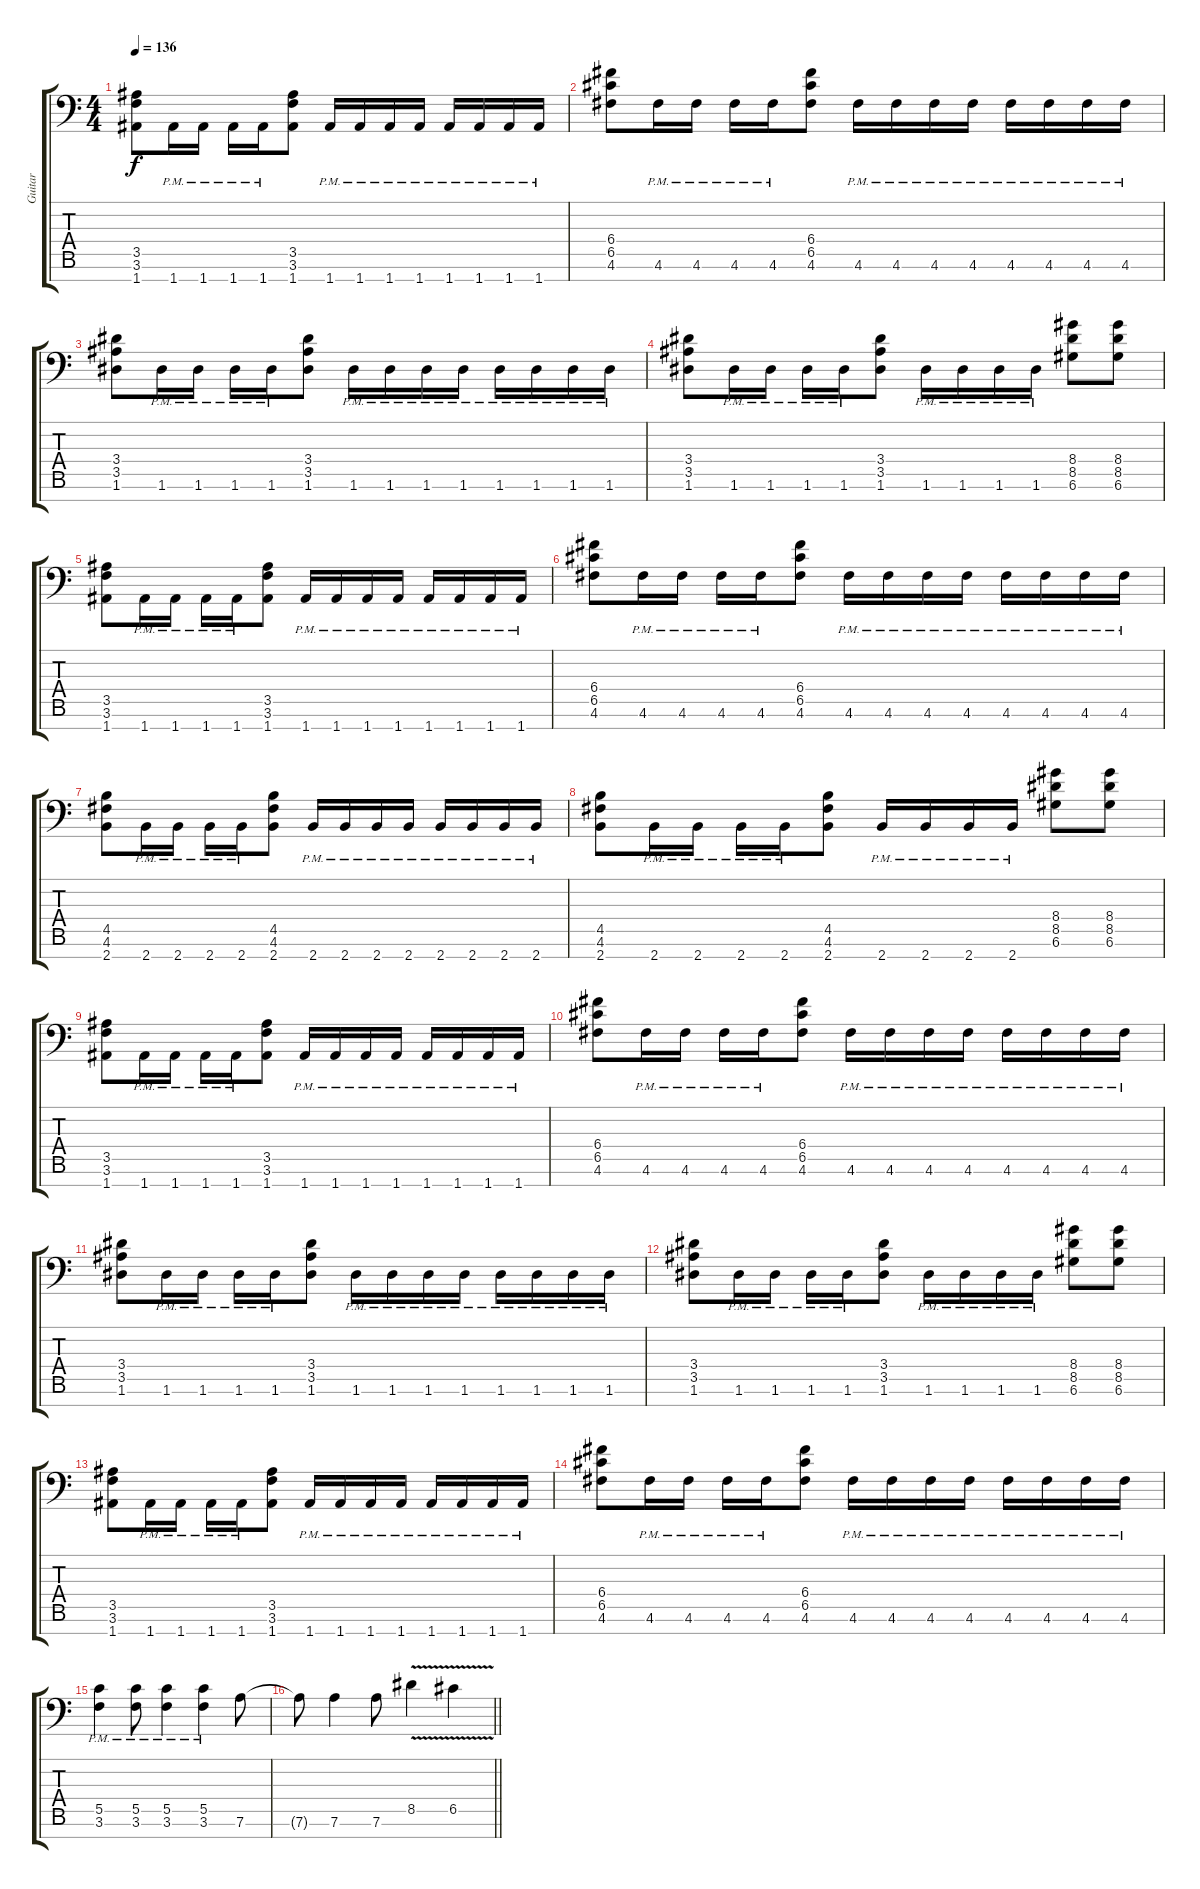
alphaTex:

\track ("Guitar" "Guitar") {instrument distortionguitar}
\staff {score tabs}
\tuning (D4 A3 F3 C3 G2 D2 A1) {hide}
\ts (4 4)
\section ("" "")
\tempo 136
\clef f4
\ks c
(3.5 3.6 1.7).8{dy f} 1.7{pm}.16 1.7{pm}.16 1.7{pm}.16 1.7{pm}.16 (3.5 3.6 1.7).8 1.7{pm}.16 1.7{pm}.16 1.7{pm}.16 1.7{pm}.16 1.7{pm}.16 1.7{pm}.16 1.7{pm}.16 1.7{pm}.16 |
(6.4 6.5 4.6).8 4.6{pm}.16 4.6{pm}.16 4.6{pm}.16 4.6{pm}.16 (6.4 6.5 4.6).8 4.6{pm}.16 4.6{pm}.16 4.6{pm}.16 4.6{pm}.16 4.6{pm}.16 4.6{pm}.16 4.6{pm}.16 4.6{pm}.16 |
(3.4 3.5 1.6).8 1.6{pm}.16 1.6{pm}.16 1.6{pm}.16 1.6{pm}.16 (3.4 3.5 1.6).8 1.6{pm}.16 1.6{pm}.16 1.6{pm}.16 1.6{pm}.16 1.6{pm}.16 1.6{pm}.16 1.6{pm}.16 1.6{pm}.16 |
(3.4 3.5 1.6).8 1.6{pm}.16 1.6{pm}.16 1.6{pm}.16 1.6{pm}.16 (3.4 3.5 1.6).8 1.6{pm}.16 1.6{pm}.16 1.6{pm}.16 1.6{pm}.16 (8.4 8.5 6.6).8 (8.4 8.5 6.6).8 |
(3.5 3.6 1.7).8 1.7{pm}.16 1.7{pm}.16 1.7{pm}.16 1.7{pm}.16 (3.5 3.6 1.7).8 1.7{pm}.16 1.7{pm}.16 1.7{pm}.16 1.7{pm}.16 1.7{pm}.16 1.7{pm}.16 1.7{pm}.16 1.7{pm}.16 |
(6.4 6.5 4.6).8 4.6{pm}.16 4.6{pm}.16 4.6{pm}.16 4.6{pm}.16 (6.4 6.5 4.6).8 4.6{pm}.16 4.6{pm}.16 4.6{pm}.16 4.6{pm}.16 4.6{pm}.16 4.6{pm}.16 4.6{pm}.16 4.6{pm}.16 |
(4.5 4.6 2.7).8 2.7{pm}.16 2.7{pm}.16 2.7{pm}.16 2.7{pm}.16 (4.5 4.6 2.7).8 2.7{pm}.16 2.7{pm}.16 2.7{pm}.16 2.7{pm}.16 2.7{pm}.16 2.7{pm}.16 2.7{pm}.16 2.7{pm}.16 |
(4.5 4.6 2.7).8 2.7{pm}.16 2.7{pm}.16 2.7{pm}.16 2.7{pm}.16 (4.5 4.6 2.7).8 2.7{pm}.16 2.7{pm}.16 2.7{pm}.16 2.7{pm}.16 (8.4 8.5 6.6).8 (8.4 8.5 6.6).8 |
(3.5 3.6 1.7).8 1.7{pm}.16 1.7{pm}.16 1.7{pm}.16 1.7{pm}.16 (3.5 3.6 1.7).8 1.7{pm}.16 1.7{pm}.16 1.7{pm}.16 1.7{pm}.16 1.7{pm}.16 1.7{pm}.16 1.7{pm}.16 1.7{pm}.16 |
(6.4 6.5 4.6).8 4.6{pm}.16 4.6{pm}.16 4.6{pm}.16 4.6{pm}.16 (6.4 6.5 4.6).8 4.6{pm}.16 4.6{pm}.16 4.6{pm}.16 4.6{pm}.16 4.6{pm}.16 4.6{pm}.16 4.6{pm}.16 4.6{pm}.16 |
(3.4 3.5 1.6).8 1.6{pm}.16 1.6{pm}.16 1.6{pm}.16 1.6{pm}.16 (3.4 3.5 1.6).8 1.6{pm}.16 1.6{pm}.16 1.6{pm}.16 1.6{pm}.16 1.6{pm}.16 1.6{pm}.16 1.6{pm}.16 1.6{pm}.16 |
(3.4 3.5 1.6).8 1.6{pm}.16 1.6{pm}.16 1.6{pm}.16 1.6{pm}.16 (3.4 3.5 1.6).8 1.6{pm}.16 1.6{pm}.16 1.6{pm}.16 1.6{pm}.16 (8.4 8.5 6.6).8 (8.4 8.5 6.6).8 |
(3.5 3.6 1.7).8 1.7{pm}.16 1.7{pm}.16 1.7{pm}.16 1.7{pm}.16 (3.5 3.6 1.7).8 1.7{pm}.16 1.7{pm}.16 1.7{pm}.16 1.7{pm}.16 1.7{pm}.16 1.7{pm}.16 1.7{pm}.16 1.7{pm}.16 |
(6.4 6.5 4.6).8 4.6{pm}.16 4.6{pm}.16 4.6{pm}.16 4.6{pm}.16 (6.4 6.5 4.6).8 4.6{pm}.16 4.6{pm}.16 4.6{pm}.16 4.6{pm}.16 4.6{pm}.16 4.6{pm}.16 4.6{pm}.16 4.6{pm}.16 |
(5.5{pm} 3.6{pm}).4 (5.5{pm} 3.6{pm}).8 (5.5{pm} 3.6{pm}).4 (5.5{pm} 3.6{pm}).4 7.6.8 |
\barLineRight lightlight
7.6{t}.8 7.6.4 7.6.8 8.5{v}.4 6.5{v}.4
